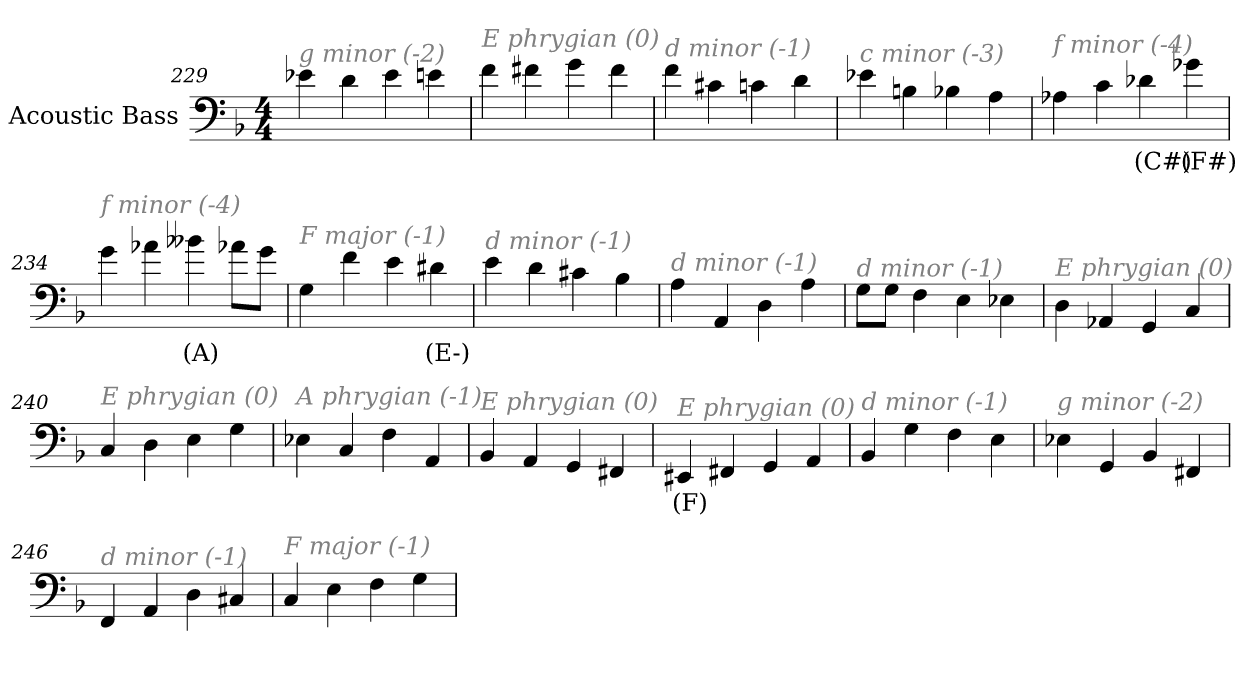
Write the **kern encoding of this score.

**kern	**text
*part1	*part1
*staff1	*staff1
*I"Acoustic Bass	*
*clefF4	*
*ITrd7c12	*
*k[b-]	*
*F:	*
*M4/4	*
=229	=229
!LO:TX:i:color=#808080:t=g minor (-2)	!
4E-X	.
4D	.
4E-	.
4En	.
=230	=230
!LO:TX:i:color=#808080:t=E phrygian (0)	!
4F	.
4F#X	.
4G	.
4F#	.
=231	=231
!LO:TX:i:color=#808080:t=d minor (-1)	!
4F	.
4C#X	.
4Cn	.
4D	.
=232	=232
!LO:TX:i:color=#808080:t=c minor (-3)	!
4E-X	.
4BBn	.
4BB-X	.
4AA	.
=233	=233
!LO:TX:i:color=#808080:t=f minor (-4)	!
4AA-X	.
4C	.
4D-Xi	(C#)
4G-Xi	(F#)
=234	=234
!LO:TX:i:color=#808080:t=f minor (-4)	!
4G	.
4A-X	.
4B--Xj	(A)
8A-XL	.
8GJ	.
=235	=235
!LO:TX:i:color=#808080:t=F major (-1)	!
4GG	.
4F	.
4E	.
4D#Xj	(E-)
=236	=236
!LO:TX:i:color=#808080:t=d minor (-1)	!
4E	.
4D	.
4C#X	.
4BB-	.
=237	=237
!LO:TX:i:color=#808080:t=d minor (-1)	!
4AA	.
4AAA	.
4DD	.
4AA	.
=238	=238
!LO:TX:i:color=#808080:t=d minor (-1)	!
8GGL	.
8GGJ	.
4FF	.
4EE	.
4EE-X	.
=239	=239
!LO:TX:i:color=#808080:t=E phrygian (0)	!
4DD	.
4AAA-X	.
4GGG	.
4CC	.
=240	=240
!LO:TX:i:color=#808080:t=E phrygian (0)	!
4CC	.
4DD	.
4EE	.
4GG	.
=241	=241
!LO:TX:i:color=#808080:t=A phrygian (-1)	!
4EE-X	.
4CC	.
4FF	.
4AAA	.
=242	=242
!LO:TX:i:color=#808080:t=E phrygian (0)	!
4BBB-	.
4AAA	.
4GGG	.
4FFF#X	.
=243	=243
!LO:TX:i:color=#808080:t=E phrygian (0)	!
4EEE#Xj	(F)
4FFF#X	.
4GGG	.
4AAA	.
=244	=244
!LO:TX:i:color=#808080:t=d minor (-1)	!
4BBB-	.
4GG	.
4FF	.
4EE	.
=245	=245
!LO:TX:i:color=#808080:t=g minor (-2)	!
4EE-X	.
4GGG	.
4BBB-	.
4FFF#X	.
=246	=246
!LO:TX:i:color=#808080:t=d minor (-1)	!
4FFF	.
4AAA	.
4DD	.
4CC#X	.
=247	=247
!LO:TX:i:color=#808080:t=F major (-1)	!
4CC	.
4EE	.
4FF	.
4GG	.
=	=
*-	*-
